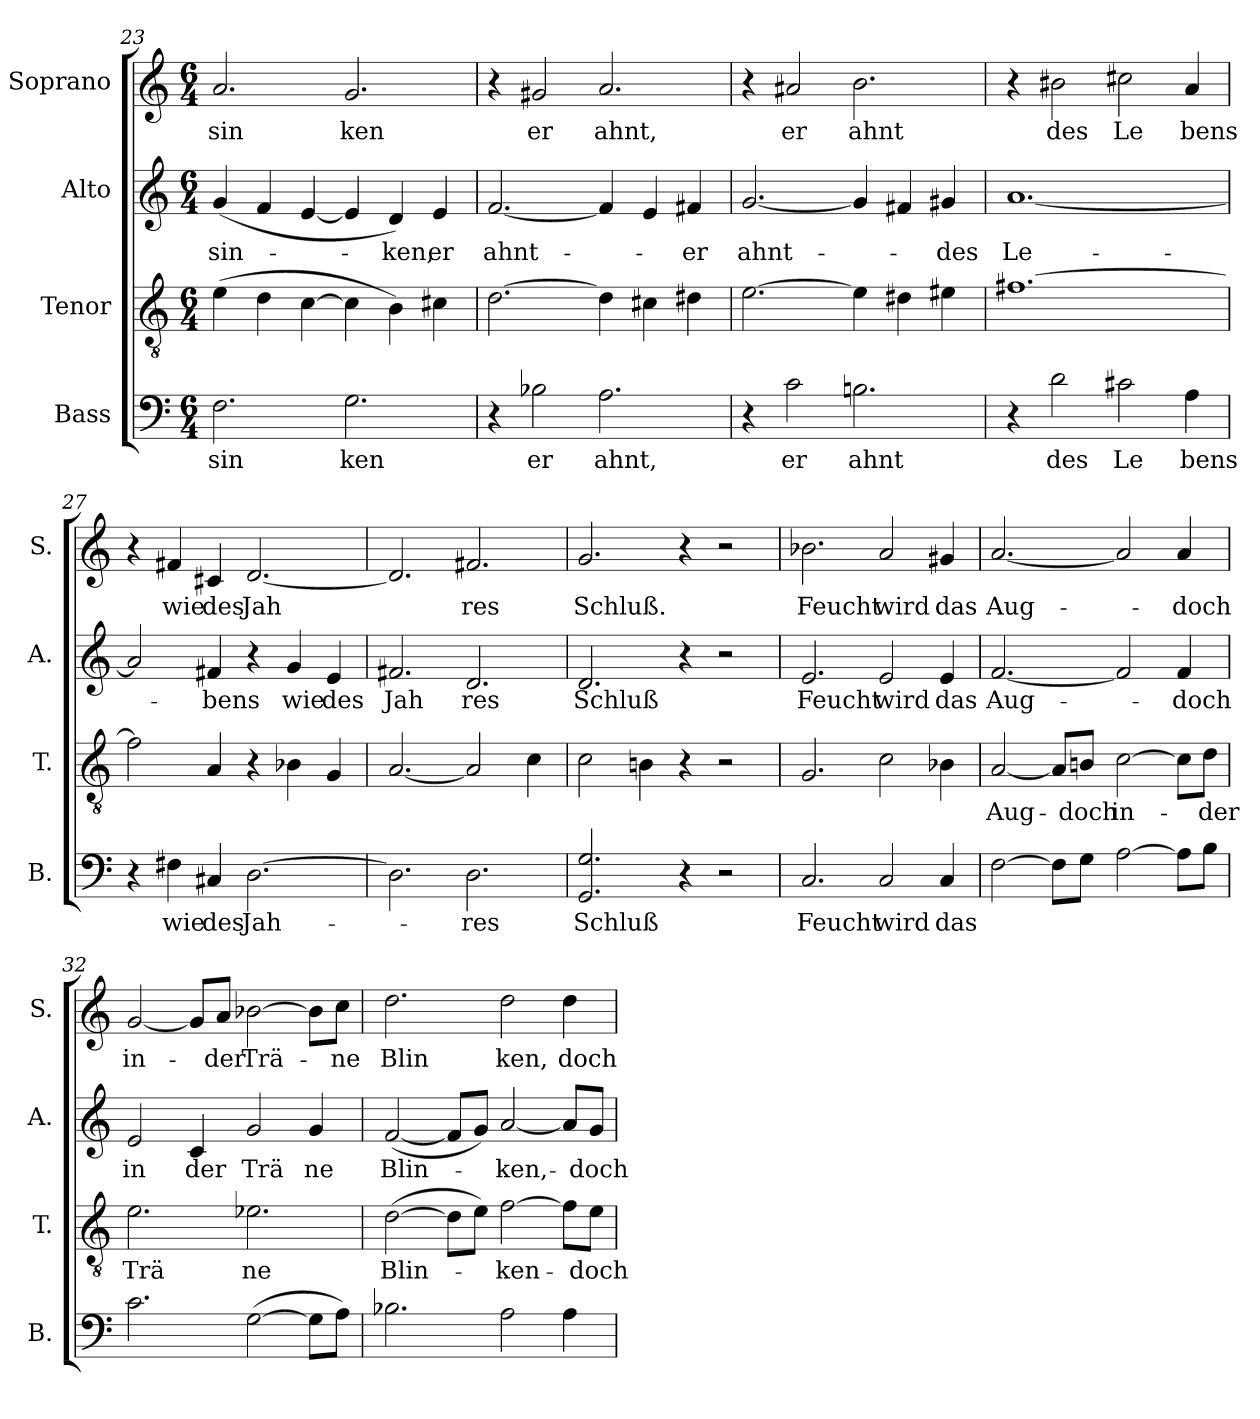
**kern	**text	**kern	**text	**kern	**text	**kern	**text
*part4	*part4	*part3	*part3	*part2	*part2	*part1	*part1
*staff4	*staff4	*staff3	*staff3	*staff2	*staff2	*staff1	*staff1
*I"Bass	*	*I"Tenor	*	*I"Alto	*	*I"Soprano	*
*I'B.	*	*I'T.	*	*I'A.	*	*I'S.	*
!!LO:PB:g=z
*clefF4	*	*clefGv2	*	*clefG2	*	*clefG2	*
*k[]	*	*k[]	*	*k[]	*	*k[]	*
*M6/4	*	*M6/4	*	*M6/4	*	*M6/4	*
=23	=23	=23	=23	=23	=23	=23	=23
2.F\	sin	(4e\	.	(4g/	sin-	2.a/	sin
.	.	4d\	.	4f/	.	.	.
.	.	[4c\	.	[4e/	.	.	.
2.G\	ken	4c\]	.	4e/]	.	2.g/	ken
.	.	4B\)	.	4d/)	-ken,	.	.
.	.	4c#X\	.	4e/	er	.	.
!!LO:LB:g=z
=24	=24	=24	=24	=24	=24	=24	=24
4r	.	[2.d\	.	[2.f/	ahnt-	4r	.
2B-X\	er	.	.	.	.	2g#X/	er
2.A\	ahnt,	4d\]	.	4f/]	.	2.a/	ahnt,
.	.	4c#X\	.	4e/	.	.	.
.	.	4d#X\	.	4f#X/	-er	.	.
=25	=25	=25	=25	=25	=25	=25	=25
4r	.	[2.e\	.	[2.g/	ahnt-	4r	.
2c\	er	.	.	.	.	2a#X/	er
2.Bn\	ahnt	4e\]	.	4g/]	.	2.b\	ahnt
.	.	4d#X\	.	4f#X/	.	.	.
.	.	4e#X\	.	4g#X/	-des	.	.
=26	=26	=26	=26	=26	=26	=26	=26
4r	.	[1.f#X	.	[1.a	Le-	4r	.
2d\	des	.	.	.	.	2b#X\	des
2c#X\	Le	.	.	.	.	2cc#X\	Le
4A\	bens	.	.	.	.	4a/	bens
=27	=27	=27	=27	=27	=27	=27	=27
4r	.	2f#\]	.	2a/]	.	4r	.
4F#X\	wie	.	.	.	.	4f#X/	wie
4C#X/	des	4A/	.	4f#X/	-bens	4c#X/	des
[2.D\	Jah-	4r	.	4r	.	[2.d/	Jah
.	.	4B-X\	.	4g/	wie	.	.
.	.	4G/	.	4e/	des	.	.
=28	=28	=28	=28	=28	=28	=28	=28
2.D\]	.	[2.A/	.	2.f#X/	Jah	2.d/]	.
2.D\	-res	2A/]	.	2.d/	res	2.f#X/	res
.	.	4c\	.	.	.	.	.
!!LO:PB:g=z
=29	=29	=29	=29	=29	=29	=29	=29
2.GG/ 2.G/	Schluß	2c\	.	2.d/	Schluß	2.g/	Schluß.
.	.	4Bn\	.	.	.	.	.
4r	.	4r	.	4r	.	4r	.
2r	.	2r	.	2r	.	2r	.
!!LO:LB:g=z
=30	=30	=30	=30	=30	=30	=30	=30
2.C/	Feucht	2.G/	.	2.e/	Feucht	2.b-X\	Feucht
2C/	wird	2c\	.	2e/	wird	2a/	wird
4C/	das	4B-X\	.	4e/	das	4g#X/	das
=31	=31	=31	=31	=31	=31	=31	=31
[2F\	.	[2A/	Aug-	[2.f/	Aug-	[2.a/	Aug-
8F\L]	.	8A/L]	.	.	.	.	.
8G\J	.	8Bn/J	-doch	.	.	.	.
[2A\	.	[2c\	in-	2f/]	.	2a/]	.
8A\L]	.	8c\L]	.	4f/	-doch	4a/	-doch
8B\J	.	8d\J	-der	.	.	.	.
=32	=32	=32	=32	=32	=32	=32	=32
2.c\	.	2.e\	Trä	2e/	in	[2g/	in-
.	.	.	.	4c/	der	8g/L]	.
.	.	.	.	.	.	8a/J	-der
([2G\	.	2.e-X\	ne	2g/	Trä	[2b-X\	Trä-
8G\L]	.	.	.	4g/	ne	8b-\L]	.
8A\J)	.	.	.	.	.	8cc\J	-ne
=33	=33	=33	=33	=33	=33	=33	=33
2.B-X\	.	([2d\	Blin-	([2f/	Blin-	2.dd\	Blin
.	.	8d\L]	.	8f/L]	.	.	.
.	.	8e\J)	.	8g/J)	.	.	.
2A\	.	[2f\	-ken-	[2a/	-ken,-	2dd\	ken,
4A\	.	8f\L]	.	8a/L]	.	4dd\	doch
.	.	8e\J	-doch	8g/J	-doch	.	.
=	=	=	=	=	=	=	=
*-	*-	*-	*-	*-	*-	*-	*-
